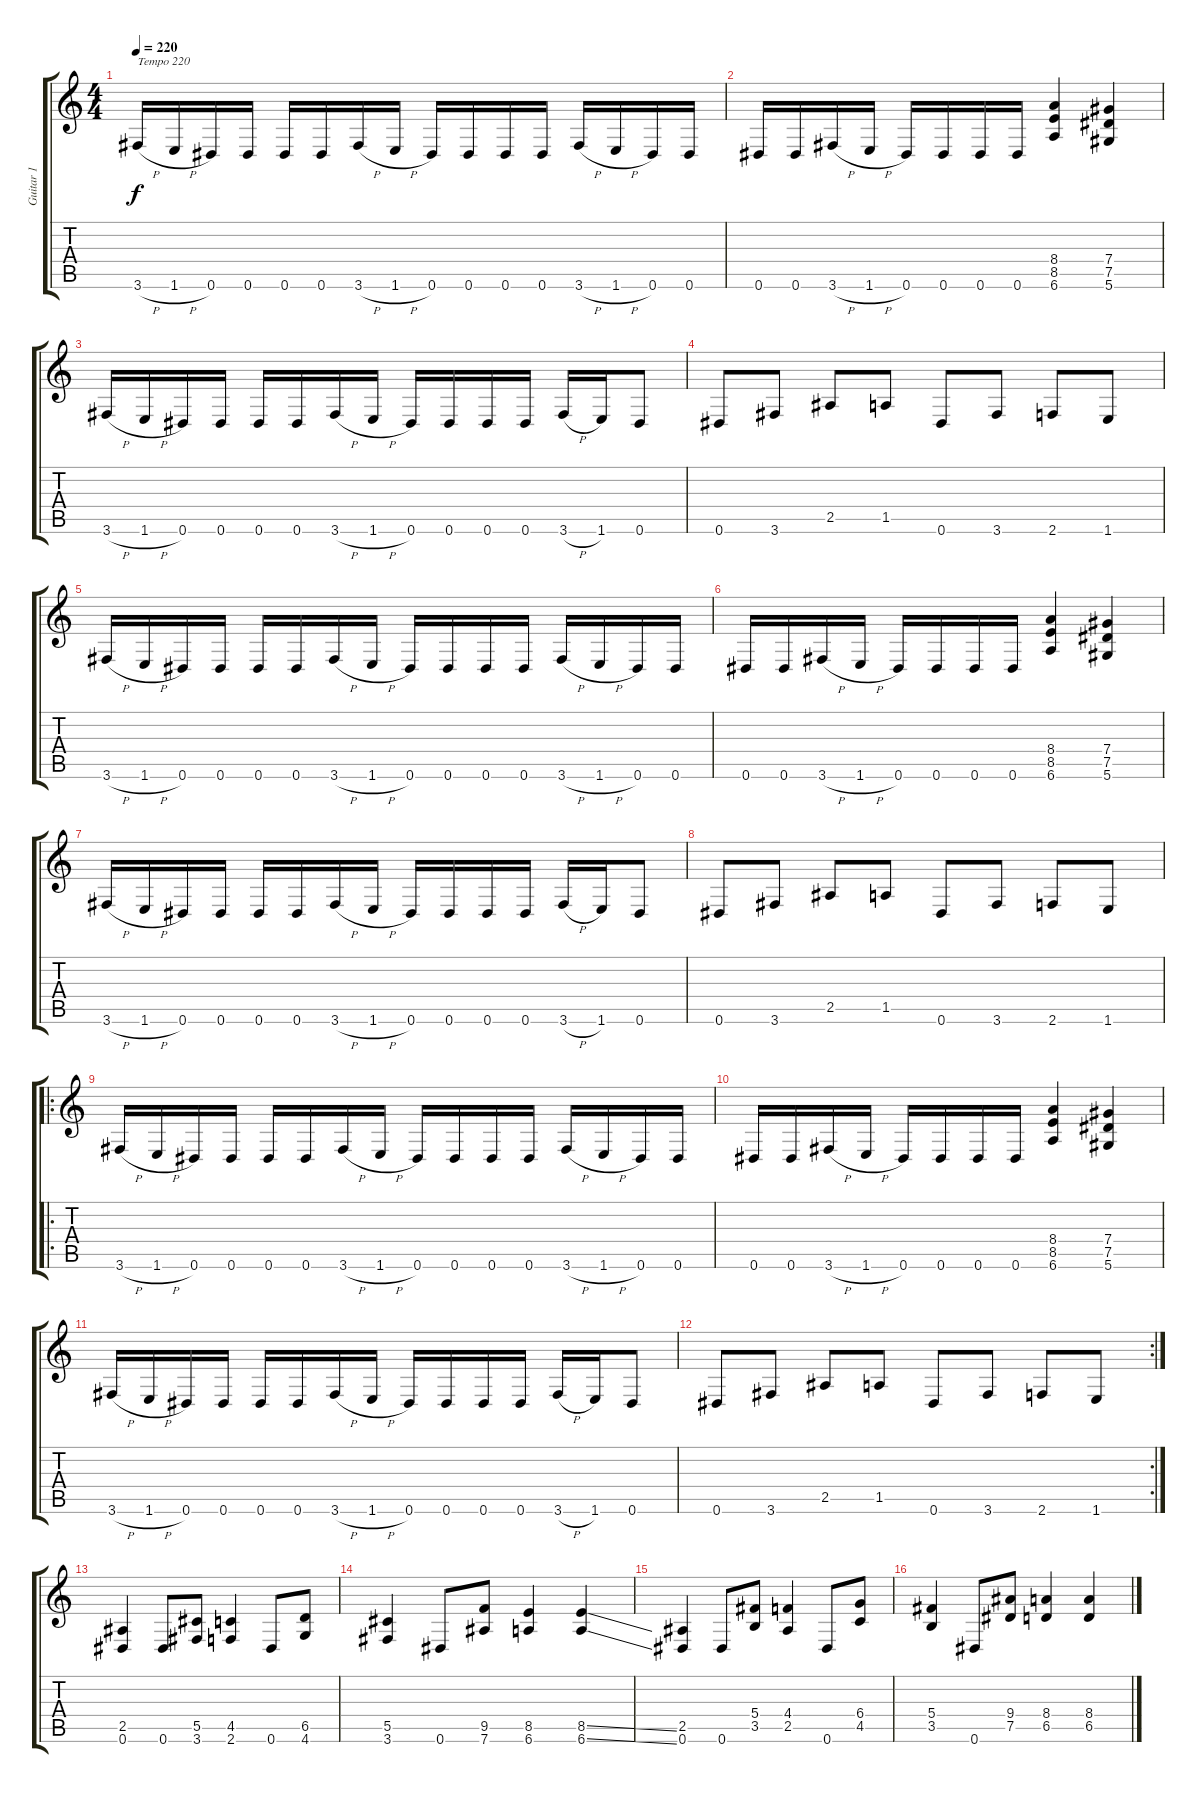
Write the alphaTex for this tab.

\track ("Guitar 1" "Guitar 1") {instrument distortionguitar}
\staff {score tabs}
\tuning (Eb4 Bb3 Gb3 Db3 Ab2 Eb2) {hide}
\ts (4 4)
\tempo 220
\clef g2
\ks c
3.6{h}.16{txt "Tempo 220" dy f instrument distortionguitar} 1.6{h}.16 0.6.16 0.6.16 0.6.16 0.6.16 3.6{h}.16 1.6{h}.16 0.6.16 0.6.16 0.6.16 0.6.16 3.6{h}.16 1.6{h}.16 0.6.16 0.6.16 |
0.6.16 0.6.16 3.6{h}.16 1.6{h}.16 0.6.16 0.6.16 0.6.16 0.6.16 (8.4 8.5 6.6).4 (7.4 7.5 5.6).4 |
3.6{h}.16 1.6{h}.16 0.6.16 0.6.16 0.6.16 0.6.16 3.6{h}.16 1.6{h}.16 0.6.16 0.6.16 0.6.16 0.6.16 3.6{h}.16 1.6.16 0.6.8 |
0.6.8 3.6.8 2.5.8 1.5.8 0.6.8 3.6.8 2.6.8 1.6.8 |
3.6{h}.16 1.6{h}.16 0.6.16 0.6.16 0.6.16 0.6.16 3.6{h}.16 1.6{h}.16 0.6.16 0.6.16 0.6.16 0.6.16 3.6{h}.16 1.6{h}.16 0.6.16 0.6.16 |
0.6.16 0.6.16 3.6{h}.16 1.6{h}.16 0.6.16 0.6.16 0.6.16 0.6.16 (8.4 8.5 6.6).4 (7.4 7.5 5.6).4 |
3.6{h}.16 1.6{h}.16 0.6.16 0.6.16 0.6.16 0.6.16 3.6{h}.16 1.6{h}.16 0.6.16 0.6.16 0.6.16 0.6.16 3.6{h}.16 1.6.16 0.6.8 |
0.6.8 3.6.8 2.5.8 1.5.8 0.6.8 3.6.8 2.6.8 1.6.8 |
\ro
3.6{h}.16 1.6{h}.16 0.6.16 0.6.16 0.6.16 0.6.16 3.6{h}.16 1.6{h}.16 0.6.16 0.6.16 0.6.16 0.6.16 3.6{h}.16 1.6{h}.16 0.6.16 0.6.16 |
0.6.16 0.6.16 3.6{h}.16 1.6{h}.16 0.6.16 0.6.16 0.6.16 0.6.16 (8.4 8.5 6.6).4 (7.4 7.5 5.6).4 |
3.6{h}.16 1.6{h}.16 0.6.16 0.6.16 0.6.16 0.6.16 3.6{h}.16 1.6{h}.16 0.6.16 0.6.16 0.6.16 0.6.16 3.6{h}.16 1.6.16 0.6.8 |
\rc 2
0.6.8 3.6.8 2.5.8 1.5.8 0.6.8 3.6.8 2.6.8 1.6.8 |
(2.5 0.6).4 0.6.8 (5.5 3.6).8 (4.5 2.6).4 0.6.8 (6.5 4.6).8 |
(5.5 3.6).4 0.6.8 (9.5 7.6).8 (8.5 6.6).4 (8.5{ss} 6.6{ss}).4 |
(2.5 0.6).4 0.6.8 (5.4 3.5).8 (4.4 2.5).4 0.6.8 (6.4 4.5).8 |
(5.4 3.5).4 0.6.8 (9.4 7.5).8 (8.4 6.5).4 (8.4 6.5{ss}).4
